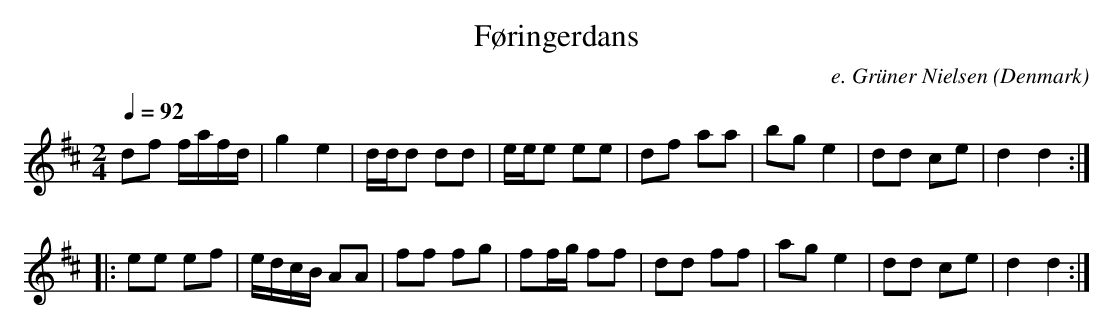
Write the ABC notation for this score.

X:1
T:Føringerdans
C:e. Grüner Nielsen
L:1/8
M:2/4
O:Denmark
Q:1/4=92
K:D major
df f/a/f/d/| g2 e2| d/d/d dd| e/e/e ee| \
df aa| bg e2| dd ce| d2d2 :|
|: ee ef| e/d/c/B/ AA| ff fg| ff/g/ ff| \
dd ff| ag e2| dd ce| d2 d2:|
